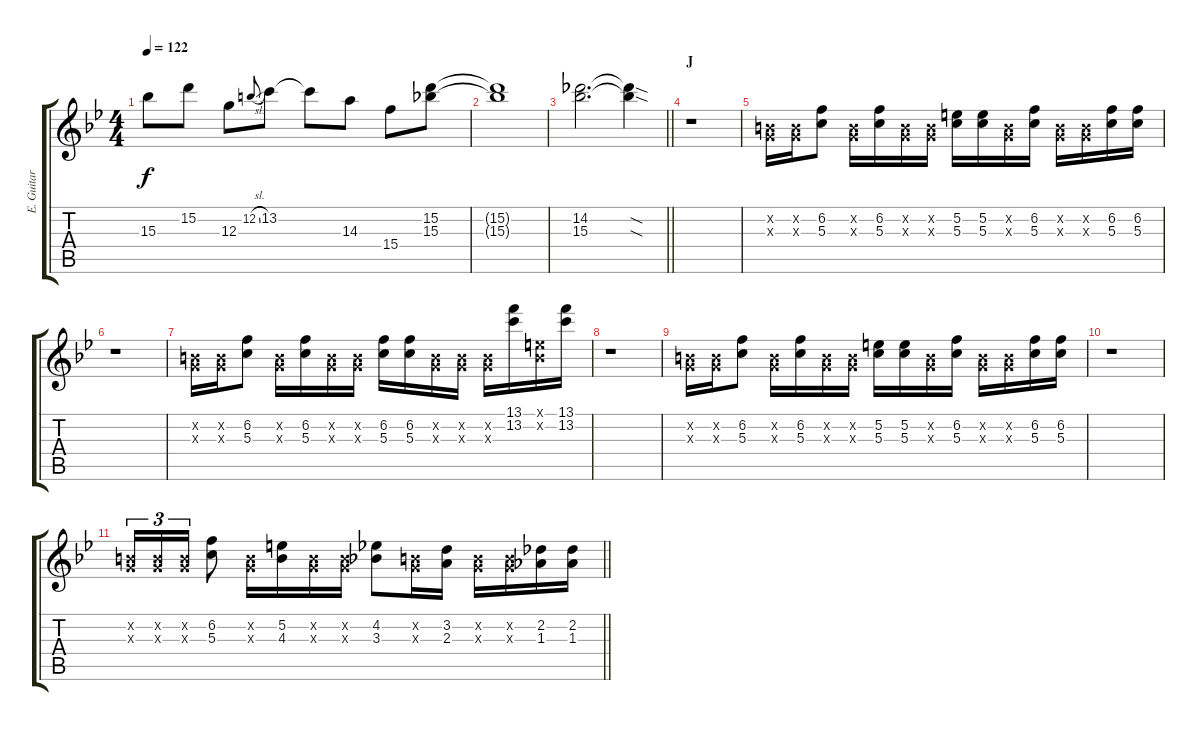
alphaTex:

\track ("E. Guitar I" "E. Guitar ") {instrument overdrivenguitar}
\staff {score tabs}
\tuning (E4 B3 G3 D3 A2 E2) {hide}
\ts (4 4)
\tempo 122
\clef g2
\ks bb
15.3.8{dy f} 15.2.8 12.3.8 12.2{sl}.8{gr onbeat} 13.2.8 13.2{t}.8 14.3.8 15.4.8 (15.2 15.3).8 |
(15.2{t} 15.3{t}).1 |
\barLineRight lightlight
(14.2 15.3).2{d} (14.2{sod t} 15.3{sod t}).4 |
\section ("" "J")
r.1 |
(0.2{x} 0.3{x}).16 (0.2{x} 0.3{x}).16 (6.2 5.3).8 (0.2{x} 0.3{x}).16 (6.2 5.3).16 (0.2{x} 0.3{x}).16 (0.2{x} 0.3{x}).16 (5.2 5.3).16 (5.2 5.3).16 (0.2{x} 0.3{x}).16 (6.2 5.3).16 (0.2{x} 0.3{x}).16 (0.2{x} 0.3{x}).16 (6.2 5.3).16 (6.2 5.3).16 |
r.1 |
(0.2{x} 0.3{x}).16 (0.2{x} 0.3{x}).16 (6.2 5.3).8 (0.2{x} 0.3{x}).16 (6.2 5.3).16 (0.2{x} 0.3{x}).16 (0.2{x} 0.3{x}).16 (6.2 5.3).16 (6.2 5.3).16 (0.2{x} 0.3{x}).16 (0.2{x} 0.3{x}).16 (0.2{x} 0.3{x}).16 (13.1 13.2).16 (0.1{x} 0.2{x}).16 (13.1 13.2).16 |
r.1 |
(0.2{x} 0.3{x}).16 (0.2{x} 0.3{x}).16 (6.2 5.3).8 (0.2{x} 0.3{x}).16 (6.2 5.3).16 (0.2{x} 0.3{x}).16 (0.2{x} 0.3{x}).16 (5.2 5.3).16 (5.2 5.3).16 (0.2{x} 0.3{x}).16 (6.2 5.3).16 (0.2{x} 0.3{x}).16 (0.2{x} 0.3{x}).16 (6.2 5.3).16 (6.2 5.3).16 |
r.1 |
\barLineRight lightlight
(0.2{x} 0.3{x}).16{tu (3 2)} (0.2{x} 0.3{x}).16{tu (3 2)} (0.2{x} 0.3{x}).16{tu (3 2)} (6.2 5.3).8 (0.2{x} 0.3{x}).16 (5.2 4.3).16 (0.2{x} 0.3{x}).16 (0.2{x} 0.3{x}).16 (4.2 3.3).8 (0.2{x} 0.3{x}).16 (3.2 2.3).16 (0.2{x} 0.3{x}).16 (0.2{x} 0.3{x}).16 (2.2 1.3).16 (2.2 1.3).16
